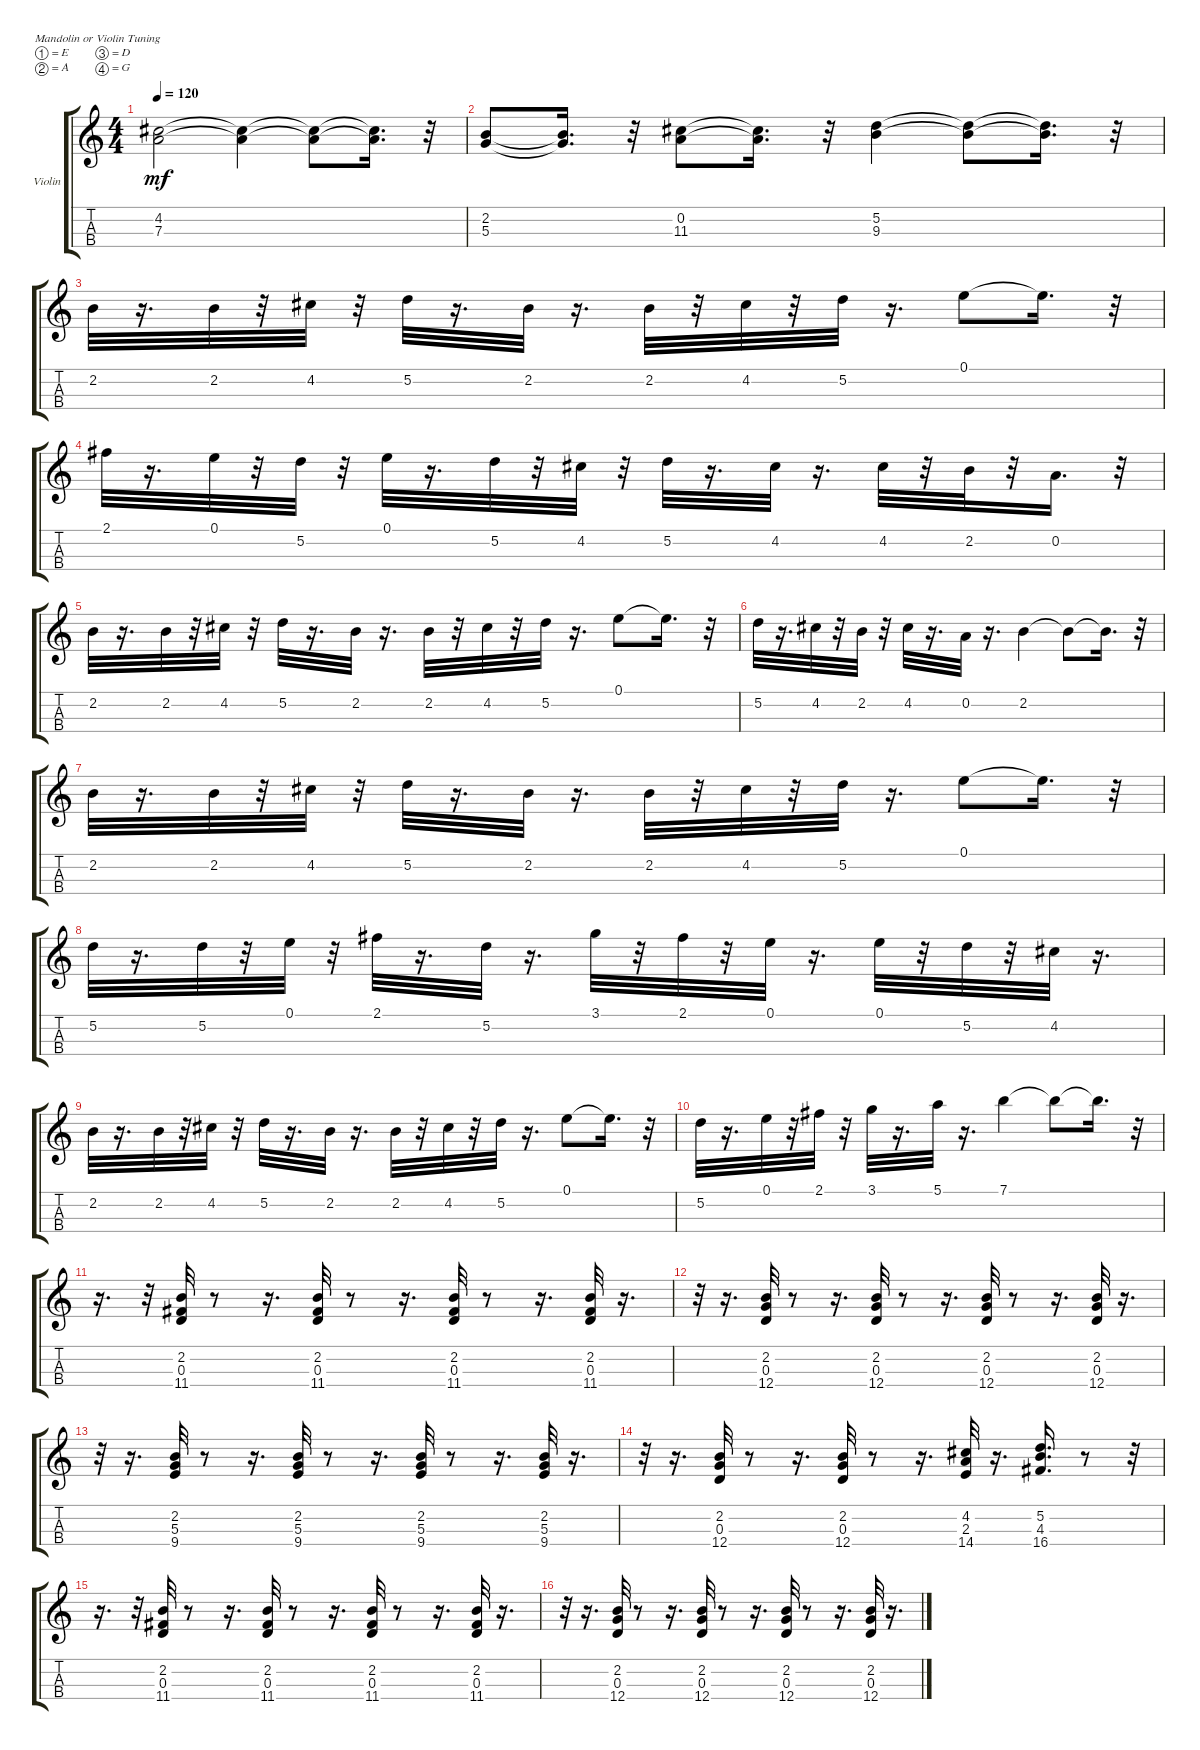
\bracketExtendMode groupsimilarinstruments
\firstSystemTrackNameOrientation horizontal
\otherSystemsTrackNameOrientation horizontal
\track ("" "Violin") {instrument violin}
\staff {score tabs}
\tuning (E5 A4 D4 G3)
\ts (4 4)
\tempo 120
\clef g2
\ks c
(4.2 7.3).2{dy mf} (4.2{t} 7.3{t}).4 (4.2{t} 7.3{t}).8 (4.2{t} 7.3{t}).16{d} r.32 |
(5.3 2.2).8 (5.3{t} 2.2{t}).16{d} r.32 (0.2 11.3).8 (0.2{t} 11.3{t}).16{d} r.32 (5.2 9.3).4 (5.2{t} 9.3{t}).8 (5.2{t} 9.3{t}).16{d} r.32 |
2.2.32 r.16{d} 2.2.32 r.32 4.2.32 r.32 5.2.32 r.16{d} 2.2.32 r.16{d} 2.2.32 r.32 4.2.32 r.32 5.2.32 r.16{d} 0.1.8 0.1{t}.16{d} r.32 |
2.1.32 r.16{d} 0.1.32 r.32 5.2.32 r.32 0.1.32 r.16{d} 5.2.32 r.32 4.2.32 r.32 5.2.32 r.16{d} 4.2.32 r.16{d} 4.2.32 r.32 2.2.32 r.32 0.2.16{d} r.32 |
2.2.32 r.16{d} 2.2.32 r.32 4.2.32 r.32 5.2.32 r.16{d} 2.2.32 r.16{d} 2.2.32 r.32 4.2.32 r.32 5.2.32 r.16{d} 0.1.8 0.1{t}.16{d} r.32 |
5.2.32 r.16{d} 4.2.32 r.32 2.2.32 r.32 4.2.32 r.16{d} 0.2.32 r.16{d} 2.2.4 2.2{t}.8 2.2{t}.16{d} r.32 |
2.2.32 r.16{d} 2.2.32 r.32 4.2.32 r.32 5.2.32 r.16{d} 2.2.32 r.16{d} 2.2.32 r.32 4.2.32 r.32 5.2.32 r.16{d} 0.1.8 0.1{t}.16{d} r.32 |
5.2.32 r.16{d} 5.2.32 r.32 0.1.32 r.32 2.1.32 r.16{d} 5.2.32 r.16{d} 3.1.32 r.32 2.1.32 r.32 0.1.32 r.16{d} 0.1.32 r.32 5.2.32 r.32 4.2.32 r.16{d} |
2.2.32 r.16{d} 2.2.32 r.32 4.2.32 r.32 5.2.32 r.16{d} 2.2.32 r.16{d} 2.2.32 r.32 4.2.32 r.32 5.2.32 r.16{d} 0.1.8 0.1{t}.16{d} r.32 |
5.2.32 r.16{d} 0.1.32 r.32 2.1.32 r.32 3.1.32 r.16{d} 5.1.32 r.16{d} 7.1.4 7.1{t}.8 7.1{t}.16{d} r.32 |
r.16{d} r.32 (0.3 11.4 2.2).32 r.8 r.16{d} (0.3 11.4 2.2).32 r.8 r.16{d} (0.3 11.4 2.2).32 r.8 r.16{d} (0.3 11.4 2.2).32 r.16{d} |
r.32 r.16{d} (0.3 2.2 12.4).32 r.8 r.16{d} (0.3 2.2 12.4).32 r.8 r.16{d} (0.3 2.2 12.4).32 r.8 r.16{d} (0.3 2.2 12.4).32 r.16{d} |
r.32 r.16{d} (2.2 5.3 9.4).32 r.8 r.16{d} (2.2 5.3 9.4).32 r.8 r.16{d} (2.2 5.3 9.4).32 r.8 r.16{d} (2.2 5.3 9.4).32 r.16{d} |
r.32 r.16{d} (0.3 2.2 12.4).32 r.8 r.16{d} (0.3 2.2 12.4).32 r.8 r.16{d} (2.3 4.2 14.4).32 r.16{d} (4.3 5.2 16.4).16{d} r.8 r.32 |
r.16{d} r.32 (0.3 11.4 2.2).32 r.8 r.16{d} (0.3 11.4 2.2).32 r.8 r.16{d} (0.3 11.4 2.2).32 r.8 r.16{d} (0.3 11.4 2.2).32 r.16{d} |
r.32 r.16{d} (0.3 2.2 12.4).32 r.8 r.16{d} (0.3 2.2 12.4).32 r.8 r.16{d} (0.3 2.2 12.4).32 r.8 r.16{d} (0.3 2.2 12.4).32 r.16{d}
